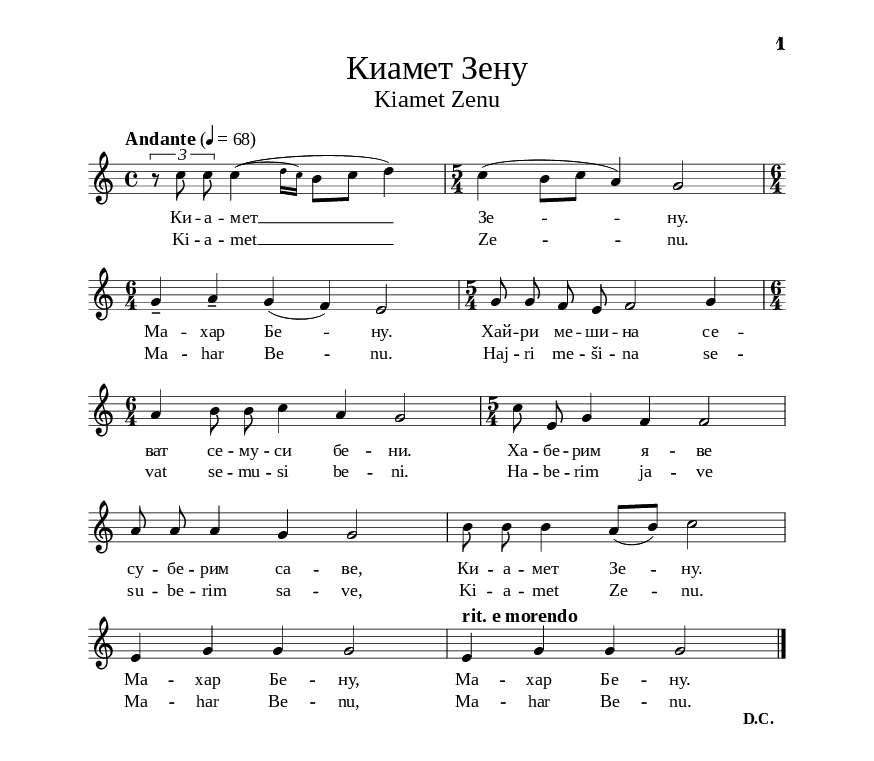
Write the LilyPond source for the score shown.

\version "2.24.3"

% include paper part and global functions
\include "include/globals.ily"

\bookpart {
  \label #'ref092_1
  \tocItem \markup "Киамет Зену – Kiamet Zenu "
  \include "include/bookpart-paper.ily"
  \score {
    \include "include/score-layout.ily"

    \new Voice \absolute {
      \clef treble
      \key c \major
      \time 4/4
      \tempoFunc "Andante" 4 "68"

      \autoBeamOff

      \tupletUp \tuplet 3/2 {r8 c'' c''8 }  c''4~ ( \slashedGrace { \stemDown d''16[c''16] \stemNeutral }  b'8[c''] d''4) | \time 5/4  c''4 ( b'8 [c''] a'4 ) g'2 \break |

      \time 6/4  g'4 -- a' -- g' ( f' ) e'2 | \time 5/4  g'8 g' f' e' f'2 g'4 \break |

      \time 6/4  a'4 b'8 b' c''4 a' g'2 |\time 5/4  c''8 e' g'4 f' f'2 | \break  a'8 a' a'4 g' g'2  |

      b'8 b' b'4 a'8 [( b' )] c''2 |\break e'4 g' g' g'2 | \tempo "rit. e morendo" e'4 g' g' g'2 | \bar "|."

    }



    \addlyrics {
      Ки -- а -- мет __ Зе --  -- ну. Ма -- хар Бе  --  ну. Хай  --  ри ме  -- ши  --  на се  --
      ват се  -- му  -- си бе  -- ни. Ха -- бе -- рим я -- ве су  -- бе  -- рим са  -- ве,
      Ки -- а -- мет Зе --  -- ну. Ма -- хар Бе  --  ну, Ма -- хар Бе  --  ну.
    }

   \addlyrics {
      Ki -- a -- met __ Ze --  -- nu. Ma -- har Be  --  nu. Haj  --  ri me  -- ši  --  na se  --
      vat se  -- mu  -- si be  -- ni. Ha -- be -- rim ja -- ve su  -- be  -- rim sa  -- ve,
      Ki -- a -- met Ze --  -- nu. Ma -- har Be  --  nu, Ma -- har Be  --  nu.
    }


    \header {
      title = \titleFunc "Киамет Зену" "Kiamet Zenu"
    }

    \midi{}

  } % score

\markup \dc-one "D.C."


  % include foreign translation(s) of the song
  %\include "../../lyrics/de/092_2_datay_davay_lyrics_de.ly"

} % bookpart
